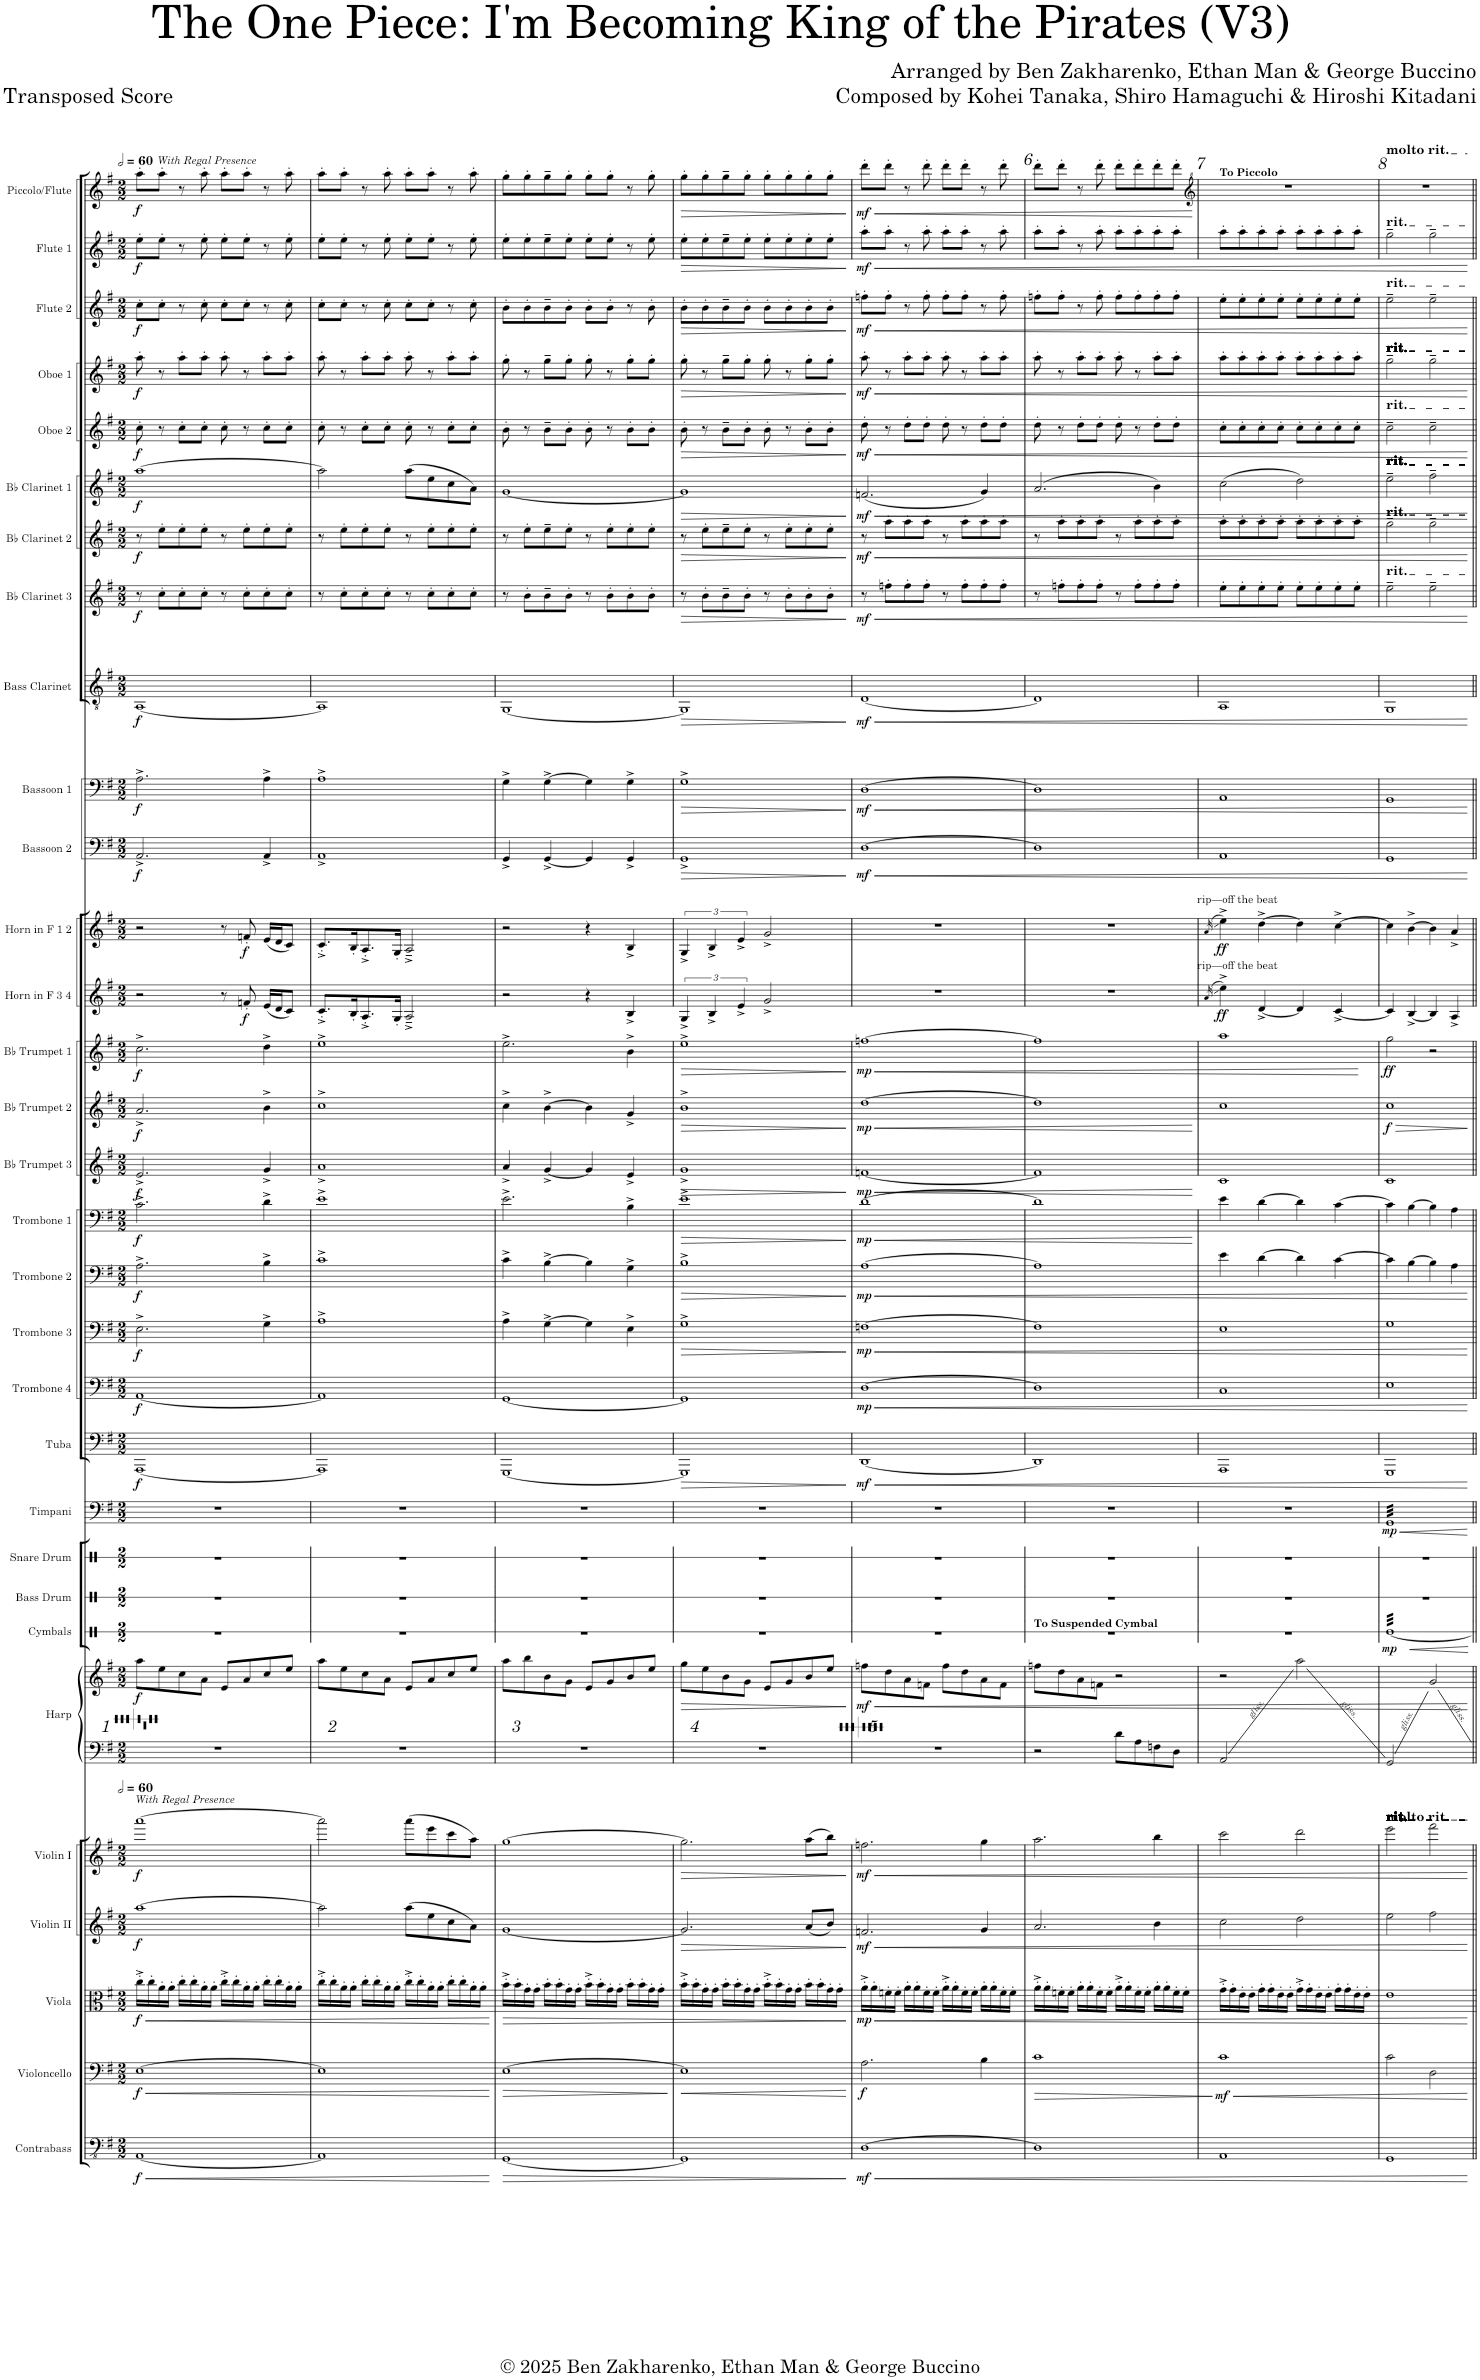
**kern	**dynam	**kern	**dynam	**kern	**dynam	**kern	**dynam	**kern	**dynam	**kern	**kern	**dynam	**kern	**dynam	**kern	**kern	**kern	**dynam	**kern	**dynam	**kern	**dynam	**kern	**dynam	**kern	**dynam	**kern	**dynam	**kern	**dynam	**kern	**dynam	**kern	**dynam	**kern	**dynam	**kern	**dynam	**kern	**dynam	**kern	**dynam	**kern	**dynam	**kern	**dynam	**kern	**dynam	**kern	**dynam	**kern	**dynam	**kern	**dynam	**kern	**dynam	**kern	**dynam	**kern	**dynam
*part31	*part31	*part30	*part30	*part29	*part29	*part28	*part28	*part27	*part27	*part26	*part26	*part26	*part25	*part25	*part24	*part23	*part22	*part22	*part21	*part21	*part20	*part20	*part19	*part19	*part18	*part18	*part17	*part17	*part16	*part16	*part15	*part15	*part14	*part14	*part13	*part13	*part12	*part12	*part11	*part11	*part10	*part10	*part9	*part9	*part8	*part8	*part7	*part7	*part6	*part6	*part5	*part5	*part4	*part4	*part3	*part3	*part2	*part2	*part1	*part1
*staff32	*staff32	*staff31	*staff31	*staff30	*staff30	*staff29	*staff29	*staff28	*staff28	*staff27	*staff26	*staff26/27	*staff25	*staff25	*staff24	*staff23	*staff22	*staff22	*staff21	*staff21	*staff20	*staff20	*staff19	*staff19	*staff18	*staff18	*staff17	*staff17	*staff16	*staff16	*staff15	*staff15	*staff14	*staff14	*staff13	*staff13	*staff12	*staff12	*staff11	*staff11	*staff10	*staff10	*staff9	*staff9	*staff8	*staff8	*staff7	*staff7	*staff6	*staff6	*staff5	*staff5	*staff4	*staff4	*staff3	*staff3	*staff2	*staff2	*staff1	*staff1
*I"Contrabass	*	*I"Violoncello	*	*I"Viola	*	*I"Violin II	*	*I"Violin I	*	*I"Harp	*	*	*I"Cymbals	*	*I"Bass Drum	*I"Snare Drum	*I"Timpani	*	*I"Tuba	*	*I"Trombone 4	*	*I"Trombone 3	*	*I"Trombone 2	*	*I"Trombone 1	*	*I"Bb Trumpet 3	*	*I"Bb Trumpet 2	*	*I"Bb Trumpet 1	*	*I"Horn in F 3 4	*	*I"Horn in F 1 2	*	*I"Bassoon 2	*	*I"Bassoon 1	*	*I"Bass Clarinet	*	*I"Bb Clarinet 3	*	*I"Bb Clarinet 2	*	*I"Bb Clarinet 1	*	*I"Oboe 2	*	*I"Oboe 1	*	*I"Flute 2	*	*I"Flute 1	*	*I"Piccolo/Flute	*
*I'Cb.	*	*I'Vc.	*	*I'Vla.	*	*I'Vln. II	*	*I'Vln. I	*	*I'Hrp.	*	*	*I'Cym.	*	*I'BD	*I'SD	*I'Timp.	*	*I'Tba.	*	*I'Tbn. 4	*	*I'Tbn. 3	*	*I'Tbn. 2	*	*I'Tbn. 1	*	*I'Bb Tpt. 3	*	*I'Bb Tpt. 2	*	*I'Bb Tpt. 1	*	*	*	*	*	*I'Bsn. 2	*	*I'Bsn. 1	*	*I'B. Cl.	*	*I'Bb Cl. 3	*	*I'Bb Cl. 2	*	*I'Bb Cl. 1	*	*I'Ob. 2	*	*I'Ob. 1	*	*I'Fl. 2	*	*I'Fl. 1	*	*I'Pc. Fl.	*
*	*	*	*	*	*	*	*	*	*	*	*	*	*stria1	*	*stria1	*stria1	*	*	*	*	*	*	*	*	*	*	*	*	*	*	*	*	*	*	*	*	*	*	*	*	*	*	*	*	*	*	*	*	*	*	*	*	*	*	*	*	*	*	*	*
*clefFv4	*	*clefF4	*	*clefC3	*	*clefG2	*	*clefG2	*	*clefF4	*clefG2	*	*clefX	*	*clefX	*clefX	*clefF4	*	*clefF4	*	*clefF4	*	*clefF4	*	*clefF4	*	*clefF4	*	*clefG2	*	*clefG2	*	*clefG2	*	*clefG2	*	*clefG2	*	*clefF4	*	*clefF4	*	*clefGv2	*	*clefG2	*	*clefG2	*	*clefG2	*	*clefG2	*	*clefG2	*	*clefG2	*	*clefG2	*	*clefG2	*
*	*	*	*	*	*	*	*	*	*	*	*	*	*	*	*	*	*	*	*	*	*	*	*	*	*	*	*	*	*Trd1c2	*	*Trd1c2	*	*Trd1c2	*	*Trd4c7	*	*Trd4c7	*	*	*	*	*	*Trd8c14	*	*Trd1c2	*	*Trd1c2	*	*Trd1c2	*	*	*	*	*	*	*	*	*	*	*
*k[f#]	*	*k[f#]	*	*k[f#]	*	*k[f#]	*	*k[f#]	*	*k[f#]	*k[f#]	*	*k[]	*	*k[]	*k[]	*k[f#]	*	*k[f#]	*	*k[f#]	*	*k[f#]	*	*k[f#]	*	*k[f#]	*	*k[f#]	*	*k[f#]	*	*k[f#]	*	*k[f#]	*	*k[f#]	*	*k[f#]	*	*k[f#]	*	*k[f#]	*	*k[f#]	*	*k[f#]	*	*k[f#]	*	*k[f#]	*	*k[f#]	*	*k[f#]	*	*k[f#]	*	*k[f#]	*
*M2/2	*	*M2/2	*	*M2/2	*	*M2/2	*	*M2/2	*	*M2/2	*M2/2	*	*M2/2	*	*M2/2	*M2/2	*M2/2	*	*M2/2	*	*M2/2	*	*M2/2	*	*M2/2	*	*M2/2	*	*M2/2	*	*M2/2	*	*M2/2	*	*M2/2	*	*M2/2	*	*M2/2	*	*M2/2	*	*M2/2	*	*M2/2	*	*M2/2	*	*M2/2	*	*M2/2	*	*M2/2	*	*M2/2	*	*M2/2	*	*M2/2	*
*MM120	*	*MM120	*	*MM120	*	*MM120	*	*MM120	*	*MM120	*MM120	*	*MM120	*	*MM120	*MM120	*MM120	*	*MM120	*	*MM120	*	*MM120	*	*MM120	*	*MM120	*	*MM120	*	*MM120	*	*MM120	*	*MM120	*	*MM120	*	*MM120	*	*MM120	*	*MM120	*	*MM120	*	*MM120	*	*MM120	*	*MM120	*	*MM120	*	*MM120	*	*MM120	*	*MM120	*
=1	=1	=1	=1	=1	=1	=1	=1	=1	=1	=1	=1	=1	=1	=1	=1	=1	=1	=1	=1	=1	=1	=1	=1	=1	=1	=1	=1	=1	=1	=1	=1	=1	=1	=1	=1	=1	=1	=1	=1	=1	=1	=1	=1	=1	=1	=1	=1	=1	=1	=1	=1	=1	=1	=1	=1	=1	=1	=1	=1	=1
!	!	!	!	!	!	!	!	!	!	!	!	!	!	!	!	!	!	!	!	!	!	!	!	!	!	!	!	!	!	!	!	!	!	!	!	!	!	!	!	!	!	!	!	!	!	!	!	!	!	!	!	!	!	!	!	!	!	!	!LO:TX:a:i:t=With Regal Presence	!
!	!	!	!	!	!	!	!	!LO:TX:a:i:t=With Regal Presence	!	!	!	!	!	!	!	!	!	!	!	!	!	!	!	!	!	!	!	!	!	!	!	!	!	!	!	!	!	!	!	!	!	!	!	!	!	!	!	!	!	!	!	!	!	!	!	!	!	!	!	!
!	!LO:HP:b	!	!LO:HP:b	!	!LO:HP:b	!	!	!	!	!	!	!	!	!	!	!	!	!	!	!	!	!	!	!	!	!	!	!	!	!	!	!	!	!	!	!	!	!	!	!	!	!	!	!	!	!	!	!	!	!	!	!	!	!	!	!	!	!	!	!
!	!LO:DY:n=1:b	!	!LO:DY:n=1:b	!	!LO:DY:n=1:b	!	!LO:DY:b	!	!LO:DY:b	!	!	!LO:DY:b	!	!	!	!	!	!	!	!LO:DY:b	!	!LO:DY:b	!	!LO:DY:b	!	!LO:DY:b	!	!LO:DY:b	!	!LO:DY:b	!	!LO:DY:b	!	!LO:DY:b	!	!	!	!	!	!LO:DY:b	!	!LO:DY:b	!	!LO:DY:b	!	!LO:DY:b	!	!LO:DY:b	!	!LO:DY:b	!	!LO:DY:b	!	!LO:DY:b	!	!LO:DY:b	!	!LO:DY:b	!	!LO:DY:b
[1AAA	< f	[1E	< f	16cc'^\LL	< f	[1aa	f	[1aaa	f	1r	8aa\L	f	1r	.	1r	1r	1r	.	[1AAA	f	[1AA	f	2.E^\	f	2.A^\	f	2.c^\	f	2.e^/	f	2.a^/	f	2.cc^\	f	2r	.	2r	.	2.AA^/	f	2.A^\	f	[1AA	f	8r	f	8r	f	[1aa	f	8cc'\	f	8aa'\	f	8cc'\L	f	8ee'\L	f	8aa'\L	f
.	.	.	.	16cc'\	.	.	.	.	.	.	.	.	.	.	.	.	.	.	.	.	.	.	.	.	.	.	.	.	.	.	.	.	.	.	.	.	.	.	.	.	.	.	.	.	.	.	.	.	.	.	.	.	.	.	.	.	.	.	.	.
.	.	.	.	16a'\	.	.	.	.	.	.	8ee\	.	.	.	.	.	.	.	.	.	.	.	.	.	.	.	.	.	.	.	.	.	.	.	.	.	.	.	.	.	.	.	.	.	8cc'\L	.	8ee'\L	.	.	.	8r	.	8r	.	8cc'\J	.	8ee'\J	.	8aa'\J	.
.	.	.	.	16a'\JJ	.	.	.	.	.	.	.	.	.	.	.	.	.	.	.	.	.	.	.	.	.	.	.	.	.	.	.	.	.	.	.	.	.	.	.	.	.	.	.	.	.	.	.	.	.	.	.	.	.	.	.	.	.	.	.	.
.	.	.	.	16cc'\LL	.	.	.	.	.	.	8cc\	.	.	.	.	.	.	.	.	.	.	.	.	.	.	.	.	.	.	.	.	.	.	.	.	.	.	.	.	.	.	.	.	.	8cc'\	.	8ee'\	.	.	.	8cc'\L	.	8aa'\L	.	8r	.	8r	.	8r	.
.	.	.	.	16cc'\	.	.	.	.	.	.	.	.	.	.	.	.	.	.	.	.	.	.	.	.	.	.	.	.	.	.	.	.	.	.	.	.	.	.	.	.	.	.	.	.	.	.	.	.	.	.	.	.	.	.	.	.	.	.	.	.
.	.	.	.	16a'\	.	.	.	.	.	.	8a\J	.	.	.	.	.	.	.	.	.	.	.	.	.	.	.	.	.	.	.	.	.	.	.	.	.	.	.	.	.	.	.	.	.	8cc'\J	.	8ee'\J	.	.	.	8cc'\J	.	8aa'\J	.	8cc'\	.	8ee'\	.	8aa'\	.
.	.	.	.	16a'\JJ	.	.	.	.	.	.	.	.	.	.	.	.	.	.	.	.	.	.	.	.	.	.	.	.	.	.	.	.	.	.	.	.	.	.	.	.	.	.	.	.	.	.	.	.	.	.	.	.	.	.	.	.	.	.	.	.
.	.	.	.	16cc'^\LL	.	.	.	.	.	.	8e/L	.	.	.	.	.	.	.	.	.	.	.	.	.	.	.	.	.	.	.	.	.	.	.	8r	.	8r	.	.	.	.	.	.	.	8r	.	8r	.	.	.	8cc'\	.	8aa'\	.	8cc'\L	.	8ee'\L	.	8aa'\L	.
.	.	.	.	16cc'\	.	.	.	.	.	.	.	.	.	.	.	.	.	.	.	.	.	.	.	.	.	.	.	.	.	.	.	.	.	.	.	.	.	.	.	.	.	.	.	.	.	.	.	.	.	.	.	.	.	.	.	.	.	.	.	.
!	!	!	!	!	!	!	!	!	!	!	!	!	!	!	!	!	!	!	!	!	!	!	!	!	!	!	!	!	!	!	!	!	!	!	!	!LO:DY:b	!	!LO:DY:b	!	!	!	!	!	!	!	!	!	!	!	!	!	!	!	!	!	!	!	!	!	!
.	.	.	.	16a'\	.	.	.	.	.	.	8a/	.	.	.	.	.	.	.	.	.	.	.	.	.	.	.	.	.	.	.	.	.	.	.	8fn'/	f	8fn'/	f	.	.	.	.	.	.	8cc'\L	.	8ee'\L	.	.	.	8r	.	8r	.	8cc'\J	.	8ee'\J	.	8aa'\J	.
.	.	.	.	16a'\JJ	.	.	.	.	.	.	.	.	.	.	.	.	.	.	.	.	.	.	.	.	.	.	.	.	.	.	.	.	.	.	.	.	.	.	.	.	.	.	.	.	.	.	.	.	.	.	.	.	.	.	.	.	.	.	.	.
.	.	.	.	16cc'\LL	.	.	.	.	.	.	8cc/	.	.	.	.	.	.	.	.	.	.	.	4G^\	.	4B^\	.	4d^\	.	4g^/	.	4b^\	.	4dd^\	.	(16e/LL	.	(16e/LL	.	4AA^/	.	4A^\	.	.	.	8cc'\	.	8ee'\	.	.	.	8cc'\L	.	8aa'\L	.	8r	.	8r	.	8r	.
.	.	.	.	16cc'\	.	.	.	.	.	.	.	.	.	.	.	.	.	.	.	.	.	.	.	.	.	.	.	.	.	.	.	.	.	.	16d/J	.	16d/J	.	.	.	.	.	.	.	.	.	.	.	.	.	.	.	.	.	.	.	.	.	.	.
.	.	.	.	16a'\	.	.	.	.	.	.	8ee/J	.	.	.	.	.	.	.	.	.	.	.	.	.	.	.	.	.	.	.	.	.	.	.	8c/J)	.	8c/J)	.	.	.	.	.	.	.	8cc'\J	.	8ee'\J	.	.	.	8cc'\J	.	8aa'\J	.	8cc'\	.	8ee'\	.	8aa'\	.
.	.	.	.	16a'\JJ	.	.	.	.	.	.	.	.	.	.	.	.	.	.	.	.	.	.	.	.	.	.	.	.	.	.	.	.	.	.	.	.	.	.	.	.	.	.	.	.	.	.	.	.	.	.	.	.	.	.	.	.	.	.	.	.
=2	=2	=2	=2	=2	=2	=2	=2	=2	=2	=2	=2	=2	=2	=2	=2	=2	=2	=2	=2	=2	=2	=2	=2	=2	=2	=2	=2	=2	=2	=2	=2	=2	=2	=2	=2	=2	=2	=2	=2	=2	=2	=2	=2	=2	=2	=2	=2	=2	=2	=2	=2	=2	=2	=2	=2	=2	=2	=2	=2	=2
1AAA]	.	1E]	.	16cc'^\LL	.	2aa\]	.	2aaa\]	.	1r	8aa\L	.	1r	.	1r	1r	1r	.	1AAA]	.	1AA]	.	1A^	.	1c^	.	1e^	.	1a^	.	1cc^	.	1ee^	.	8.c'^/L	.	8.c'^/L	.	1AA^	.	1A^	.	1AA]	.	8r	.	8r	.	2aa\]	.	8cc'\	.	8aa'\	.	8cc'\L	.	8ee'\L	.	8aa'\L	.
.	.	.	.	16cc'\	.	.	.	.	.	.	.	.	.	.	.	.	.	.	.	.	.	.	.	.	.	.	.	.	.	.	.	.	.	.	.	.	.	.	.	.	.	.	.	.	.	.	.	.	.	.	.	.	.	.	.	.	.	.	.	.
.	.	.	.	16a'\	.	.	.	.	.	.	8ee\	.	.	.	.	.	.	.	.	.	.	.	.	.	.	.	.	.	.	.	.	.	.	.	.	.	.	.	.	.	.	.	.	.	8cc'\L	.	8ee'\L	.	.	.	8r	.	8r	.	8cc'\J	.	8ee'\J	.	8aa'\J	.
.	.	.	.	16a'\JJ	.	.	.	.	.	.	.	.	.	.	.	.	.	.	.	.	.	.	.	.	.	.	.	.	.	.	.	.	.	.	16B'/K	.	16B'/K	.	.	.	.	.	.	.	.	.	.	.	.	.	.	.	.	.	.	.	.	.	.	.
.	.	.	.	16cc'\LL	.	.	.	.	.	.	8cc\	.	.	.	.	.	.	.	.	.	.	.	.	.	.	.	.	.	.	.	.	.	.	.	8.A'^/	.	8.A'^/	.	.	.	.	.	.	.	8cc'\	.	8ee'\	.	.	.	8cc'\L	.	8aa'\L	.	8r	.	8r	.	8r	.
.	.	.	.	16cc'\	.	.	.	.	.	.	.	.	.	.	.	.	.	.	.	.	.	.	.	.	.	.	.	.	.	.	.	.	.	.	.	.	.	.	.	.	.	.	.	.	.	.	.	.	.	.	.	.	.	.	.	.	.	.	.	.
.	.	.	.	16a'\	.	.	.	.	.	.	8a\J	.	.	.	.	.	.	.	.	.	.	.	.	.	.	.	.	.	.	.	.	.	.	.	.	.	.	.	.	.	.	.	.	.	8cc'\J	.	8ee'\J	.	.	.	8cc'\J	.	8aa'\J	.	8cc'\	.	8ee'\	.	8aa'\	.
.	.	.	.	16a'\JJ	.	.	.	.	.	.	.	.	.	.	.	.	.	.	.	.	.	.	.	.	.	.	.	.	.	.	.	.	.	.	16G'/Jk	.	16G'/Jk	.	.	.	.	.	.	.	.	.	.	.	.	.	.	.	.	.	.	.	.	.	.	.
.	.	.	.	16cc'^\LL	.	(8aa\L	.	(8aaa\L	.	.	8e/L	.	.	.	.	.	.	.	.	.	.	.	.	.	.	.	.	.	.	.	.	.	.	.	2A~^/	.	2A~^/	.	.	.	.	.	.	.	8r	.	8r	.	(8aa\L	.	8cc'\	.	8aa'\	.	8cc'\L	.	8ee'\L	.	8aa'\L	.
.	.	.	.	16cc'\	.	.	.	.	.	.	.	.	.	.	.	.	.	.	.	.	.	.	.	.	.	.	.	.	.	.	.	.	.	.	.	.	.	.	.	.	.	.	.	.	.	.	.	.	.	.	.	.	.	.	.	.	.	.	.	.
.	.	.	.	16a'\	.	8ee\	.	8eee\	.	.	8a/	.	.	.	.	.	.	.	.	.	.	.	.	.	.	.	.	.	.	.	.	.	.	.	.	.	.	.	.	.	.	.	.	.	8cc'\L	.	8ee'\L	.	8ee\	.	8r	.	8r	.	8cc'\J	.	8ee'\J	.	8aa'\J	.
.	.	.	.	16a'\JJ	.	.	.	.	.	.	.	.	.	.	.	.	.	.	.	.	.	.	.	.	.	.	.	.	.	.	.	.	.	.	.	.	.	.	.	.	.	.	.	.	.	.	.	.	.	.	.	.	.	.	.	.	.	.	.	.
.	.	.	.	16cc'\LL	.	8cc\	.	8ccc\	.	.	8cc/	.	.	.	.	.	.	.	.	.	.	.	.	.	.	.	.	.	.	.	.	.	.	.	.	.	.	.	.	.	.	.	.	.	8cc'\	.	8ee'\	.	8cc\	.	8cc'\L	.	8aa'\L	.	8r	.	8r	.	8r	.
.	.	.	.	16cc'\	.	.	.	.	.	.	.	.	.	.	.	.	.	.	.	.	.	.	.	.	.	.	.	.	.	.	.	.	.	.	.	.	.	.	.	.	.	.	.	.	.	.	.	.	.	.	.	.	.	.	.	.	.	.	.	.
.	.	.	.	16a'\	.	8a\J)	.	8aa\J)	.	.	8ee/J	.	.	.	.	.	.	.	.	.	.	.	.	.	.	.	.	.	.	.	.	.	.	.	.	.	.	.	.	.	.	.	.	.	8cc'\J	.	8ee'\J	.	8a\J)	.	8cc'\J	.	8aa'\J	.	8cc'\	.	8ee'\	.	8aa'\	.
.	.	.	.	16a'\JJ	.	.	.	.	.	.	.	.	.	.	.	.	.	.	.	.	.	.	.	.	.	.	.	.	.	.	.	.	.	.	.	.	.	.	.	.	.	.	.	.	.	.	.	.	.	.	.	.	.	.	.	.	.	.	.	.
=3	=3	=3	=3	=3	=3	=3	=3	=3	=3	=3	=3	=3	=3	=3	=3	=3	=3	=3	=3	=3	=3	=3	=3	=3	=3	=3	=3	=3	=3	=3	=3	=3	=3	=3	=3	=3	=3	=3	=3	=3	=3	=3	=3	=3	=3	=3	=3	=3	=3	=3	=3	=3	=3	=3	=3	=3	=3	=3	=3	=3
!	!LO:HP:b	!	!LO:HP:b	!	!LO:HP:b	!	!	!	!	!	!	!	!	!	!	!	!	!	!	!	!	!	!	!	!	!	!	!	!	!	!	!	!	!	!	!	!	!	!	!	!	!	!	!	!	!	!	!	!	!	!	!	!	!	!	!	!	!	!	!
[1GGG	>	[1E	>	16b'^\LL	>	[1g	.	[1gg	.	1r	8aa\L	.	1r	.	1r	1r	1r	.	[1GGG	.	[1GG	.	4A^\	.	4c^\	.	2.e^\	.	4a^/	.	4cc^\	.	2.ee^\	.	2r	.	2r	.	4GG^/	.	4G^\	.	[1GG	.	8r	.	8r	.	[1g	.	8b'\	.	8gg'\	.	8b'\L	.	8ee'\L	.	8gg'\L	.
.	.	.	.	16b'\	.	.	.	.	.	.	.	.	.	.	.	.	.	.	.	.	.	.	.	.	.	.	.	.	.	.	.	.	.	.	.	.	.	.	.	.	.	.	.	.	.	.	.	.	.	.	.	.	.	.	.	.	.	.	.	.
.	.	.	.	16g'\	.	.	.	.	.	.	8bb\	.	.	.	.	.	.	.	.	.	.	.	.	.	.	.	.	.	.	.	.	.	.	.	.	.	.	.	.	.	.	.	.	.	8b'\L	.	8ee'\L	.	.	.	8r	.	8r	.	8b'\	.	8ee'\	.	8gg'\	.
.	.	.	.	16g'\JJ	.	.	.	.	.	.	.	.	.	.	.	.	.	.	.	.	.	.	.	.	.	.	.	.	.	.	.	.	.	.	.	.	.	.	.	.	.	.	.	.	.	.	.	.	.	.	.	.	.	.	.	.	.	.	.	.
.	.	.	.	16b'\LL	.	.	.	.	.	.	8b\	.	.	.	.	.	.	.	.	.	.	.	[4G^\	.	[4B^\	.	.	.	[4g^/	.	[4b^\	.	.	.	.	.	.	.	[4GG^/	.	[4G^\	.	.	.	8b~\	.	8ee~\	.	.	.	8b~\L	.	8gg~\L	.	8b~\	.	8ee~\	.	8gg~\	.
.	.	.	.	16b'\	.	.	.	.	.	.	.	.	.	.	.	.	.	.	.	.	.	.	.	.	.	.	.	.	.	.	.	.	.	.	.	.	.	.	.	.	.	.	.	.	.	.	.	.	.	.	.	.	.	.	.	.	.	.	.	.
.	.	.	.	16g'\	.	.	.	.	.	.	8g\J	.	.	.	.	.	.	.	.	.	.	.	.	.	.	.	.	.	.	.	.	.	.	.	.	.	.	.	.	.	.	.	.	.	8b'\J	.	8ee'\J	.	.	.	8b'\J	.	8gg'\J	.	8b'\J	.	8ee'\J	.	8gg'\J	.
.	.	.	.	16g'\JJ	.	.	.	.	.	.	.	.	.	.	.	.	.	.	.	.	.	.	.	.	.	.	.	.	.	.	.	.	.	.	.	.	.	.	.	.	.	.	.	.	.	.	.	.	.	.	.	.	.	.	.	.	.	.	.	.
.	.	.	.	16b'^\LL	.	.	.	.	.	.	8e/L	.	.	.	.	.	.	.	.	.	.	.	4G\]	.	4B\]	.	.	.	4g/]	.	4b\]	.	.	.	4r	.	4r	.	4GG/]	.	4G\]	.	.	.	8r	.	8r	.	.	.	8b'\	.	8gg'\	.	8b'\L	.	8ee'\L	.	8gg'\L	.
.	.	.	.	16b'\	.	.	.	.	.	.	.	.	.	.	.	.	.	.	.	.	.	.	.	.	.	.	.	.	.	.	.	.	.	.	.	.	.	.	.	.	.	.	.	.	.	.	.	.	.	.	.	.	.	.	.	.	.	.	.	.
.	.	.	.	16g'\	.	.	.	.	.	.	8g/	.	.	.	.	.	.	.	.	.	.	.	.	.	.	.	.	.	.	.	.	.	.	.	.	.	.	.	.	.	.	.	.	.	8b'\L	.	8ee'\L	.	.	.	8r	.	8r	.	8b'\J	.	8ee'\J	.	8gg'\J	.
.	.	.	.	16g'\JJ	.	.	.	.	.	.	.	.	.	.	.	.	.	.	.	.	.	.	.	.	.	.	.	.	.	.	.	.	.	.	.	.	.	.	.	.	.	.	.	.	.	.	.	.	.	.	.	.	.	.	.	.	.	.	.	.
.	.	.	.	16b'\LL	.	.	.	.	.	.	8b/	.	.	.	.	.	.	.	.	.	.	.	4E^\	.	4G^\	.	4B^\	.	4e^/	.	4g^/	.	4b^\	.	4B^/	.	4B^/	.	4GG^/	.	4G^\	.	.	.	8b'\	.	8ee'\	.	.	.	8b'\L	.	8gg'\L	.	8r	.	8r	.	8r	.
.	.	.	.	16b'\	.	.	.	.	.	.	.	.	.	.	.	.	.	.	.	.	.	.	.	.	.	.	.	.	.	.	.	.	.	.	.	.	.	.	.	.	.	.	.	.	.	.	.	.	.	.	.	.	.	.	.	.	.	.	.	.
.	.	.	.	16g'\	.	.	.	.	.	.	8ee/J	.	.	.	.	.	.	.	.	.	.	.	.	.	.	.	.	.	.	.	.	.	.	.	.	.	.	.	.	.	.	.	.	.	8b'\J	.	8ee'\J	.	.	.	8b'\J	.	8gg'\J	.	8b'\	.	8ee'\	.	8gg'\	.
.	.	.	.	16g'\JJ	.	.	.	.	.	.	.	.	.	.	.	.	.	.	.	.	.	.	.	.	.	.	.	.	.	.	.	.	.	.	.	.	.	.	.	.	.	.	.	.	.	.	.	.	.	.	.	.	.	.	.	.	.	.	.	.
.	.	.	[	.	.	.	.	.	.	.	.	.	.	.	.	.	.	.	.	.	.	.	.	.	.	.	.	.	.	.	.	.	.	.	.	.	.	.	.	.	.	.	.	.	.	.	.	.	.	.	.	.	.	.	.	.	.	.	.	.
=4	=4	=4	=4	=4	=4	=4	=4	=4	=4	=4	=4	=4	=4	=4	=4	=4	=4	=4	=4	=4	=4	=4	=4	=4	=4	=4	=4	=4	=4	=4	=4	=4	=4	=4	=4	=4	=4	=4	=4	=4	=4	=4	=4	=4	=4	=4	=4	=4	=4	=4	=4	=4	=4	=4	=4	=4	=4	=4	=4	=4
!	!	!	!LO:HP:b	!	!	!	!LO:HP:b	!	!LO:HP:b	!	!	!LO:HP:b	!	!	!	!	!	!	!	!LO:HP:b	!	!	!	!LO:HP:b	!	!LO:HP:b	!	!LO:HP:b	!	!LO:HP:b	!	!LO:HP:b	!	!LO:HP:b	!	!	!	!	!	!LO:HP:b	!	!LO:HP:b	!	!LO:HP:b	!	!LO:HP:b	!	!LO:HP:b	!	!LO:HP:b	!	!LO:HP:b	!	!LO:HP:b	!	!LO:HP:b	!	!LO:HP:b	!	!LO:HP:b
1GGG]	.	1E]	<	16b'^\LL	.	2.g/]	>	2.gg\]	>	1r	8gg\L	>	1r	.	1r	1r	1r	.	1GGG]	>	1GG]	.	1G^	>	1B^	>	1e^	>	1g^	>	1b^	>	1ee^	>	6G^/	.	6G^/	.	1GG^	>	1G^	>	1GG]	>	8r	>	8r	>	1g]	>	8b'\	>	8gg'\	>	8b'\L	>	8ee'\L	>	8gg'\L	>
.	.	.	.	16b'\	.	.	.	.	.	.	.	.	.	.	.	.	.	.	.	.	.	.	.	.	.	.	.	.	.	.	.	.	.	.	.	.	.	.	.	.	.	.	.	.	.	.	.	.	.	.	.	.	.	.	.	.	.	.	.	.
.	.	.	.	16g'\	.	.	.	.	.	.	8ee\	.	.	.	.	.	.	.	.	.	.	.	.	.	.	.	.	.	.	.	.	.	.	.	.	.	.	.	.	.	.	.	.	.	8b'\L	.	8ee'\L	.	.	.	8r	.	8r	.	8b'\	.	8ee'\	.	8gg'\	.
.	.	.	.	.	.	.	.	.	.	.	.	.	.	.	.	.	.	.	.	.	.	.	.	.	.	.	.	.	.	.	.	.	.	.	6B^/	.	6B^/	.	.	.	.	.	.	.	.	.	.	.	.	.	.	.	.	.	.	.	.	.	.	.
.	.	.	.	16g'\JJ	.	.	.	.	.	.	.	.	.	.	.	.	.	.	.	.	.	.	.	.	.	.	.	.	.	.	.	.	.	.	.	.	.	.	.	.	.	.	.	.	.	.	.	.	.	.	.	.	.	.	.	.	.	.	.	.
.	.	.	.	16b'\LL	.	.	.	.	.	.	8b\	.	.	.	.	.	.	.	.	.	.	.	.	.	.	.	.	.	.	.	.	.	.	.	.	.	.	.	.	.	.	.	.	.	8b~\	.	8ee~\	.	.	.	8b~\L	.	8gg~\L	.	8b~\	.	8ee~\	.	8gg~\	.
.	.	.	.	16b'\	.	.	.	.	.	.	.	.	.	.	.	.	.	.	.	.	.	.	.	.	.	.	.	.	.	.	.	.	.	.	.	.	.	.	.	.	.	.	.	.	.	.	.	.	.	.	.	.	.	.	.	.	.	.	.	.
.	.	.	.	.	.	.	.	.	.	.	.	.	.	.	.	.	.	.	.	.	.	.	.	.	.	.	.	.	.	.	.	.	.	.	6e^/	.	6e^/	.	.	.	.	.	.	.	.	.	.	.	.	.	.	.	.	.	.	.	.	.	.	.
.	.	.	.	16g'\	.	.	.	.	.	.	8g\J	.	.	.	.	.	.	.	.	.	.	.	.	.	.	.	.	.	.	.	.	.	.	.	.	.	.	.	.	.	.	.	.	.	8b'\J	.	8ee'\J	.	.	.	8b'\J	.	8gg'\J	.	8b'\J	.	8ee'\J	.	8gg'\J	.
.	.	.	.	16g'\JJ	.	.	.	.	.	.	.	.	.	.	.	.	.	.	.	.	.	.	.	.	.	.	.	.	.	.	.	.	.	.	.	.	.	.	.	.	.	.	.	.	.	.	.	.	.	.	.	.	.	.	.	.	.	.	.	.
.	.	.	.	16b'^\LL	.	.	.	.	.	.	8e/L	.	.	.	.	.	.	.	.	.	.	.	.	.	.	.	.	.	.	.	.	.	.	.	2g^/	.	2g^/	.	.	.	.	.	.	.	8r	.	8r	.	.	.	8b'\	.	8gg'\	.	8b'\L	.	8ee'\L	.	8gg'\L	.
.	.	.	.	16b'\	.	.	.	.	.	.	.	.	.	.	.	.	.	.	.	.	.	.	.	.	.	.	.	.	.	.	.	.	.	.	.	.	.	.	.	.	.	.	.	.	.	.	.	.	.	.	.	.	.	.	.	.	.	.	.	.
.	.	.	.	16g'\	.	.	.	.	.	.	8g/	.	.	.	.	.	.	.	.	.	.	.	.	.	.	.	.	.	.	.	.	.	.	.	.	.	.	.	.	.	.	.	.	.	8b'\L	.	8ee'\L	.	.	.	8r	.	8r	.	8b'\	.	8ee'\	.	8gg'\	.
.	.	.	.	16g'\JJ	.	.	.	.	.	.	.	.	.	.	.	.	.	.	.	.	.	.	.	.	.	.	.	.	.	.	.	.	.	.	.	.	.	.	.	.	.	.	.	.	.	.	.	.	.	.	.	.	.	.	.	.	.	.	.	.
.	.	.	.	16b'\LL	.	(8a/L	.	(8aa\L	.	.	8b/	.	.	.	.	.	.	.	.	.	.	.	.	.	.	.	.	.	.	.	.	.	.	.	.	.	.	.	.	.	.	.	.	.	8b'\	.	8ee'\	.	.	.	8b'\L	.	8gg'\L	.	8b'\	.	8ee'\	.	8gg'\	.
.	.	.	.	16b'\	.	.	.	.	.	.	.	.	.	.	.	.	.	.	.	.	.	.	.	.	.	.	.	.	.	.	.	.	.	.	.	.	.	.	.	.	.	.	.	.	.	.	.	.	.	.	.	.	.	.	.	.	.	.	.	.
.	.	.	.	16g'\	.	8b/J)	.	8bb\J)	.	.	8ee/J	.	.	.	.	.	.	.	.	.	.	.	.	.	.	.	.	.	.	.	.	.	.	.	.	.	.	.	.	.	.	.	.	.	8b'\J	.	8ee'\J	.	.	.	8b'\J	.	8gg'\J	.	8b'\J	.	8ee'\J	.	8gg'\J	.
.	.	.	.	16g'\JJ	.	.	.	.	.	.	.	.	.	.	.	.	.	.	.	.	.	.	.	.	.	.	.	.	.	.	.	.	.	.	.	.	.	.	.	.	.	.	.	.	.	.	.	.	.	.	.	.	.	.	.	.	.	.	.	.
.	[	.	]	.	[	.	.	.	.	.	.	.	.	.	.	.	.	.	.	]	.	.	.	]	.	]	.	]	.	]	.	]	.	]	.	.	.	.	.	]	.	]	.	]	.	]	.	]	.	]	.	]	.	]	.	]	.	]	.	]
=5	=5	=5	=5	=5	=5	=5	=5	=5	=5	=5	=5	=5	=5	=5	=5	=5	=5	=5	=5	=5	=5	=5	=5	=5	=5	=5	=5	=5	=5	=5	=5	=5	=5	=5	=5	=5	=5	=5	=5	=5	=5	=5	=5	=5	=5	=5	=5	=5	=5	=5	=5	=5	=5	=5	=5	=5	=5	=5	=5	=5
!	!LO:DY:b	!	!LO:DY:b	!	!LO:DY:b	!	!LO:DY:b	!	!LO:DY:b	!	!	!LO:DY:b	!	!	!	!	!	!	!	!LO:HP:b	!	!LO:HP:b	!	!LO:HP:b	!	!LO:HP:b	!	!LO:HP:b	!	!LO:HP:b	!	!LO:HP:b	!	!LO:HP:b	!	!	!	!	!	!LO:HP:b	!	!LO:HP:b	!	!LO:HP:b	!	!LO:HP:b	!	!LO:HP:b	!	!LO:HP:b	!	!LO:HP:b	!	!LO:HP:b	!	!LO:HP:b	!	!LO:HP:b	!	!LO:HP:b
!	!	!	!	!	!	!	!	!	!	!	!	!	!	!	!	!	!	!	!	!LO:DY:n=1:b	!	!LO:DY:n=1:b	!	!LO:DY:n=1:b	!	!LO:DY:n=1:b	!	!LO:DY:n=1:b	!	!LO:DY:n=1:b	!	!LO:DY:n=1:b	!	!LO:DY:n=1:b	!	!	!	!	!	!LO:DY:n=1:b	!	!LO:DY:n=1:b	!	!LO:DY:n=1:b	!	!LO:DY:n=1:b	!	!LO:DY:n=1:b	!	!LO:DY:n=1:b	!	!LO:DY:n=1:b	!	!LO:DY:n=1:b	!	!LO:DY:n=1:b	!	!LO:DY:n=1:b	!	!LO:DY:n=1:b
[1DD	mf	2.A\	f	16a'^\LL	mp	2.fn/	mf	2.ffn\	mf	1r	8ffn\L	mf	1r	.	1r	1r	1r	.	[1DD	< mf	[1D	< mp	[1Fn	< mp	[1A	< mp	[1d	< mp	[1fn	< mp	[1dd	< mp	[1ffn	< mp	1r	.	1r	.	[1D	< mf	[1D	< mf	[1D	< mf	8r	< mf	8r	< mf	(2.fn/	< mf	8dd'\	< mf	8aa'\	< mf	8ffn'\L	< mf	8aa'\L	< mf	8ddd'\L	< mf
.	.	.	.	16a'\	.	.	.	.	.	.	.	.	.	.	.	.	.	.	.	.	.	.	.	.	.	.	.	.	.	.	.	.	.	.	.	.	.	.	.	.	.	.	.	.	.	.	.	.	.	.	.	.	.	.	.	.	.	.	.	.
.	.	.	.	16fn'\	.	.	.	.	.	.	8dd\	.	.	.	.	.	.	.	.	.	.	.	.	.	.	.	.	.	.	.	.	.	.	.	.	.	.	.	.	.	.	.	.	.	8ffn'\L	.	8aa'\L	.	.	.	8r	.	8r	.	8ff'\J	.	8aa'\J	.	8ddd'\J	.
.	.	.	.	16f'\JJ	.	.	.	.	.	.	.	.	.	.	.	.	.	.	.	.	.	.	.	.	.	.	.	.	.	.	.	.	.	.	.	.	.	.	.	.	.	.	.	.	.	.	.	.	.	.	.	.	.	.	.	.	.	.	.	.
.	.	.	.	16a'\LL	.	.	.	.	.	.	8a\	.	.	.	.	.	.	.	.	.	.	.	.	.	.	.	.	.	.	.	.	.	.	.	.	.	.	.	.	.	.	.	.	.	8ff'\	.	8aa'\	.	.	.	8dd'\L	.	8aa'\L	.	8r	.	8r	.	8r	.
.	.	.	.	16a'\	.	.	.	.	.	.	.	.	.	.	.	.	.	.	.	.	.	.	.	.	.	.	.	.	.	.	.	.	.	.	.	.	.	.	.	.	.	.	.	.	.	.	.	.	.	.	.	.	.	.	.	.	.	.	.	.
.	.	.	.	16f'\	.	.	.	.	.	.	8fn\J	.	.	.	.	.	.	.	.	.	.	.	.	.	.	.	.	.	.	.	.	.	.	.	.	.	.	.	.	.	.	.	.	.	8ff'\J	.	8aa'\J	.	.	.	8dd'\J	.	8aa'\J	.	8ff'\	.	8aa'\	.	8ddd'\	.
.	.	.	.	16f'\JJ	.	.	.	.	.	.	.	.	.	.	.	.	.	.	.	.	.	.	.	.	.	.	.	.	.	.	.	.	.	.	.	.	.	.	.	.	.	.	.	.	.	.	.	.	.	.	.	.	.	.	.	.	.	.	.	.
.	.	.	.	16a'^\LL	.	.	.	.	.	.	8ff\L	.	.	.	.	.	.	.	.	.	.	.	.	.	.	.	.	.	.	.	.	.	.	.	.	.	.	.	.	.	.	.	.	.	8r	.	8r	.	.	.	8dd'\	.	8aa'\	.	8ff'\L	.	8aa'\L	.	8ddd'\L	.
.	.	.	.	16a'\	.	.	.	.	.	.	.	.	.	.	.	.	.	.	.	.	.	.	.	.	.	.	.	.	.	.	.	.	.	.	.	.	.	.	.	.	.	.	.	.	.	.	.	.	.	.	.	.	.	.	.	.	.	.	.	.
.	.	.	.	16f'\	.	.	.	.	.	.	8dd\	.	.	.	.	.	.	.	.	.	.	.	.	.	.	.	.	.	.	.	.	.	.	.	.	.	.	.	.	.	.	.	.	.	8ff'\L	.	8aa'\L	.	.	.	8r	.	8r	.	8ff'\J	.	8aa'\J	.	8ddd'\J	.
.	.	.	.	16f'\JJ	.	.	.	.	.	.	.	.	.	.	.	.	.	.	.	.	.	.	.	.	.	.	.	.	.	.	.	.	.	.	.	.	.	.	.	.	.	.	.	.	.	.	.	.	.	.	.	.	.	.	.	.	.	.	.	.
.	.	4B\	.	16a'\LL	.	4g/	.	4gg\	.	.	8a\	.	.	.	.	.	.	.	.	.	.	.	.	.	.	.	.	.	.	.	.	.	.	.	.	.	.	.	.	.	.	.	.	.	8ff'\	.	8aa'\	.	4g/)	.	8dd'\L	.	8aa'\L	.	8r	.	8r	.	8r	.
.	.	.	.	16a'\	.	.	.	.	.	.	.	.	.	.	.	.	.	.	.	.	.	.	.	.	.	.	.	.	.	.	.	.	.	.	.	.	.	.	.	.	.	.	.	.	.	.	.	.	.	.	.	.	.	.	.	.	.	.	.	.
.	.	.	.	16f'\	.	.	.	.	.	.	8f\J	.	.	.	.	.	.	.	.	.	.	.	.	.	.	.	.	.	.	.	.	.	.	.	.	.	.	.	.	.	.	.	.	.	8ff'\J	.	8aa'\J	.	.	.	8dd'\J	.	8aa'\J	.	8ff'\	.	8aa'\	.	8ddd'\	.
.	.	.	.	16f'\JJ	.	.	.	.	.	.	.	.	.	.	.	.	.	.	.	.	.	.	.	.	.	.	.	.	.	.	.	.	.	.	.	.	.	.	.	.	.	.	.	.	.	.	.	.	.	.	.	.	.	.	.	.	.	.	.	.
=6	=6	=6	=6	=6	=6	=6	=6	=6	=6	=6	=6	=6	=6	=6	=6	=6	=6	=6	=6	=6	=6	=6	=6	=6	=6	=6	=6	=6	=6	=6	=6	=6	=6	=6	=6	=6	=6	=6	=6	=6	=6	=6	=6	=6	=6	=6	=6	=6	=6	=6	=6	=6	=6	=6	=6	=6	=6	=6	=6	=6
!	!	!	!	!	!	!	!	!	!	!	!	!	!LO:TX:a:B:t=To Suspended Cymbal	!	!	!	!	!	!	!	!	!	!	!	!	!	!	!	!	!	!	!	!	!	!	!	!	!	!	!	!	!	!	!	!	!	!	!	!	!	!	!	!	!	!	!	!	!	!	!
!	!	!	!LO:HP:b	!	!	!	!	!	!	!	!	!	!	!	!	!	!	!	!	!	!	!	!	!	!	!	!	!	!	!	!	!	!	!	!	!	!	!	!	!	!	!	!	!	!	!	!	!	!	!	!	!	!	!	!	!	!	!	!	!
1DD]	.	1c	>	16a'^\LL	.	2.a/	.	2.aa\	.	2r	8ffn\L	.	1r	.	1r	1r	1r	.	1DD]	.	1D]	.	1F]	.	1A]	.	1d]	.	1f]	.	1dd]	.	1ff]	.	1r	.	1r	.	1D]	.	1D]	.	1D]	.	8r	.	8r	.	(2.a/	.	8dd'\	.	8aa'\	.	8ffn'\L	.	8aa'\L	.	8ddd'\L	.
.	.	.	.	16a'\	.	.	.	.	.	.	.	.	.	.	.	.	.	.	.	.	.	.	.	.	.	.	.	.	.	.	.	.	.	.	.	.	.	.	.	.	.	.	.	.	.	.	.	.	.	.	.	.	.	.	.	.	.	.	.	.
.	.	.	.	16fn'\	.	.	.	.	.	.	8dd\	.	.	.	.	.	.	.	.	.	.	.	.	.	.	.	.	.	.	.	.	.	.	.	.	.	.	.	.	.	.	.	.	.	8ffn'\L	.	8aa'\L	.	.	.	8r	.	8r	.	8ff'\J	.	8aa'\J	.	8ddd'\J	.
.	.	.	.	16f'\JJ	.	.	.	.	.	.	.	.	.	.	.	.	.	.	.	.	.	.	.	.	.	.	.	.	.	.	.	.	.	.	.	.	.	.	.	.	.	.	.	.	.	.	.	.	.	.	.	.	.	.	.	.	.	.	.	.
.	.	.	.	16a'\LL	.	.	.	.	.	.	8a\	.	.	.	.	.	.	.	.	.	.	.	.	.	.	.	.	.	.	.	.	.	.	.	.	.	.	.	.	.	.	.	.	.	8ff'\	.	8aa'\	.	.	.	8dd'\L	.	8aa'\L	.	8r	.	8r	.	8r	.
.	.	.	.	16a'\	.	.	.	.	.	.	.	.	.	.	.	.	.	.	.	.	.	.	.	.	.	.	.	.	.	.	.	.	.	.	.	.	.	.	.	.	.	.	.	.	.	.	.	.	.	.	.	.	.	.	.	.	.	.	.	.
.	.	.	.	16f'\	.	.	.	.	.	.	8fn\J	.	.	.	.	.	.	.	.	.	.	.	.	.	.	.	.	.	.	.	.	.	.	.	.	.	.	.	.	.	.	.	.	.	8ff'\J	.	8aa'\J	.	.	.	8dd'\J	.	8aa'\J	.	8ff'\	.	8aa'\	.	8ddd'\	.
.	.	.	.	16f'\JJ	.	.	.	.	.	.	.	.	.	.	.	.	.	.	.	.	.	.	.	.	.	.	.	.	.	.	.	.	.	.	.	.	.	.	.	.	.	.	.	.	.	.	.	.	.	.	.	.	.	.	.	.	.	.	.	.
.	.	.	.	16a'^\LL	.	.	.	.	.	8d\L	2r	.	.	.	.	.	.	.	.	.	.	.	.	.	.	.	.	.	.	.	.	.	.	.	.	.	.	.	.	.	.	.	.	.	8r	.	8r	.	.	.	8dd'\	.	8aa'\	.	8ff'\L	.	8aa'\L	.	8ddd'\L	.
.	.	.	.	16a'\	.	.	.	.	.	.	.	.	.	.	.	.	.	.	.	.	.	.	.	.	.	.	.	.	.	.	.	.	.	.	.	.	.	.	.	.	.	.	.	.	.	.	.	.	.	.	.	.	.	.	.	.	.	.	.	.
.	.	.	.	16f'\	.	.	.	.	.	8A\	.	.	.	.	.	.	.	.	.	.	.	.	.	.	.	.	.	.	.	.	.	.	.	.	.	.	.	.	.	.	.	.	.	.	8ff'\L	.	8aa'\L	.	.	.	8r	.	8r	.	8ff'\	.	8aa'\	.	8ddd'\	.
.	.	.	.	16f'\JJ	.	.	.	.	.	.	.	.	.	.	.	.	.	.	.	.	.	.	.	.	.	.	.	.	.	.	.	.	.	.	.	.	.	.	.	.	.	.	.	.	.	.	.	.	.	.	.	.	.	.	.	.	.	.	.	.
.	.	.	.	16a'\LL	.	4b\	.	4bb\	.	8Fn\	.	.	.	.	.	.	.	.	.	.	.	.	.	.	.	.	.	.	.	.	.	.	.	.	.	.	.	.	.	.	.	.	.	.	8ff'\	.	8aa'\	.	4b\)	.	8dd'\L	.	8aa'\L	.	8ff'\	.	8aa'\	.	8ddd'\	.
.	.	.	.	16a'\	.	.	.	.	.	.	.	.	.	.	.	.	.	.	.	.	.	.	.	.	.	.	.	.	.	.	.	.	.	.	.	.	.	.	.	.	.	.	.	.	.	.	.	.	.	.	.	.	.	.	.	.	.	.	.	.
.	.	.	.	16f'\	.	.	.	.	.	8D\J	.	.	.	.	.	.	.	.	.	.	.	.	.	.	.	.	.	.	.	.	.	.	.	.	.	.	.	.	.	.	.	.	.	.	8ff'\J	.	8aa'\J	.	.	.	8dd'\J	.	8aa'\J	.	8ff'\J	.	8aa'\J	.	8ddd'\J	.
.	.	.	.	16f'\JJ	.	.	.	.	.	.	.	.	.	.	.	.	.	.	.	.	.	.	.	.	.	.	.	.	.	.	.	.	.	.	.	.	.	.	.	.	.	.	.	.	.	.	.	.	.	.	.	.	.	.	.	.	.	.	.	.
.	.	.	[	.	.	.	.	.	.	.	.	.	.	.	.	.	.	.	.	.	.	.	.	.	.	.	.	[	.	[	.	[	.	.	.	.	.	.	.	.	.	.	.	.	.	.	.	.	.	.	.	.	.	.	.	.	.	.	.	[
=7	=7	=7	=7	=7	=7	=7	=7	=7	=7	=7	=7	=7	=7	=7	=7	=7	=7	=7	=7	=7	=7	=7	=7	=7	=7	=7	=7	=7	=7	=7	=7	=7	=7	=7	=7	=7	=7	=7	=7	=7	=7	=7	=7	=7	=7	=7	=7	=7	=7	=7	=7	=7	=7	=7	=7	=7	=7	=7	=7	=7
.	.	.	.	.	.	.	.	.	.	.	.	.	.	.	.	.	.	.	.	.	.	.	.	.	.	.	.	.	.	.	.	.	.	.	(>16qa/	.	(>16qa/	.	.	.	.	.	.	.	.	.	.	.	.	.	.	.	.	.	.	.	.	.	.	.
*	*	*	*	*	*	*	*	*	*	*	*	*	*	*	*	*	*	*	*	*	*	*	*	*	*	*	*	*	*	*	*	*	*	*	*	*	*	*	*	*	*	*	*	*	*	*	*	*	*	*	*	*	*	*	*	*	*	*	*clefG^2	*
!	!	!	!	!	!	!	!	!	!	!	!	!	!	!	!	!	!	!	!	!	!	!	!	!	!	!	!	!	!	!	!	!	!	!	!	!	!	!	!	!	!	!	!	!	!	!	!	!	!	!	!	!	!	!	!	!	!	!	!LO:TX:a:B:t=To Piccolo	!
!	!	!	!	!	!	!	!	!	!	!	!	!	!	!	!	!	!	!	!	!	!	!	!	!	!	!	!	!	!	!	!	!	!	!	!	!	!LO:TX:a:t=rip—off the beat	!	!	!	!	!	!	!	!	!	!	!	!	!	!	!	!	!	!	!	!	!	!	!
!	!	!	!	!	!	!	!	!	!	!	!	!	!	!	!	!	!	!	!	!	!	!	!	!	!	!	!	!	!	!	!	!	!	!	!LO:TX:a:t=rip—off the beat	!	!	!	!	!	!	!	!	!	!	!	!	!	!	!	!	!	!	!	!	!	!	!	!	!
!	!	!	!LO:DY:b	!	!	!	!	!	!	!	!	!	!	!	!	!	!	!	!	!	!	!	!	!	!	!	!	!	!	!	!	!	!	!	!	!LO:DY:b	!	!LO:DY:b	!	!	!	!	!	!	!	!	!	!	!	!	!	!	!	!	!	!	!	!	!	!
1AAA	.	1c	mf	16g'^\LL	.	2cc\	.	2ccc\	.	2AA/	2r	.	1r	.	1r	1r	1r	.	1AAA	.	1C	.	1E	.	4e\	.	4e\	.	1c	.	1cc	.	1aa	.	4ee^\)	ff	4ee^\)	ff	1AA	.	1AA	.	1AA	.	8ee'\L	.	8aa'\L	.	(2cc\	.	8cc'\L	.	8aa'\L	.	8ee'\L	.	8aa'\L	.	1r	.
.	.	.	.	16g'\	.	.	.	.	.	.	.	.	.	.	.	.	.	.	.	.	.	.	.	.	.	.	.	.	.	.	.	.	.	.	.	.	.	.	.	.	.	.	.	.	.	.	.	.	.	.	.	.	.	.	.	.	.	.	.	.
.	.	.	.	16e'\	.	.	.	.	.	.	.	.	.	.	.	.	.	.	.	.	.	.	.	.	.	.	.	.	.	.	.	.	.	.	.	.	.	.	.	.	.	.	.	.	8ee'\	.	8aa'\	.	.	.	8cc'\	.	8aa'\	.	8ee'\	.	8aa'\	.	.	.
.	.	.	.	16e'\JJ	.	.	.	.	.	.	.	.	.	.	.	.	.	.	.	.	.	.	.	.	.	.	.	.	.	.	.	.	.	.	.	.	.	.	.	.	.	.	.	.	.	.	.	.	.	.	.	.	.	.	.	.	.	.	.	.
.	.	.	.	16g'\LL	.	.	.	.	.	.	.	.	.	.	.	.	.	.	.	.	.	.	.	.	[4d\	.	[4d\	.	.	.	.	.	.	.	[4d^/	.	[4dd^\	.	.	.	.	.	.	.	8ee'\	.	8aa'\	.	.	.	8cc'\	.	8aa'\	.	8ee'\	.	8aa'\	.	.	.
.	.	.	.	16g'\	.	.	.	.	.	.	.	.	.	.	.	.	.	.	.	.	.	.	.	.	.	.	.	.	.	.	.	.	.	.	.	.	.	.	.	.	.	.	.	.	.	.	.	.	.	.	.	.	.	.	.	.	.	.	.	.
.	.	.	.	16e'\	.	.	.	.	.	.	.	.	.	.	.	.	.	.	.	.	.	.	.	.	.	.	.	.	.	.	.	.	.	.	.	.	.	.	.	.	.	.	.	.	8ee'\J	.	8aa'\J	.	.	.	8cc'\J	.	8aa'\J	.	8ee'\J	.	8aa'\J	.	.	.
.	.	.	.	16e'\JJ	.	.	.	.	.	.	.	.	.	.	.	.	.	.	.	.	.	.	.	.	.	.	.	.	.	.	.	.	.	.	.	.	.	.	.	.	.	.	.	.	.	.	.	.	.	.	.	.	.	.	.	.	.	.	.	.
.	.	.	.	16g'^\LL	.	2dd\	.	2ddd\	.	2ryy	2aa\	.	.	.	.	.	.	.	.	.	.	.	.	.	4d\]	.	4d\]	.	.	.	.	.	.	.	4d/]	.	4dd\]	.	.	.	.	.	.	.	8ee'\L	.	8aa'\L	.	2dd\)	.	8cc'\L	.	8aa'\L	.	8ee'\L	.	8aa'\L	.	.	.
.	.	.	.	16g'\	.	.	.	.	.	.	.	.	.	.	.	.	.	.	.	.	.	.	.	.	.	.	.	.	.	.	.	.	.	.	.	.	.	.	.	.	.	.	.	.	.	.	.	.	.	.	.	.	.	.	.	.	.	.	.	.
.	.	.	.	16e'\	.	.	.	.	.	.	.	.	.	.	.	.	.	.	.	.	.	.	.	.	.	.	.	.	.	.	.	.	.	.	.	.	.	.	.	.	.	.	.	.	8ee'\	.	8aa'\	.	.	.	8cc'\	.	8aa'\	.	8ee'\	.	8aa'\	.	.	.
.	.	.	.	16e'\JJ	.	.	.	.	.	.	.	.	.	.	.	.	.	.	.	.	.	.	.	.	.	.	.	.	.	.	.	.	.	.	.	.	.	.	.	.	.	.	.	.	.	.	.	.	.	.	.	.	.	.	.	.	.	.	.	.
.	.	.	.	16g'\LL	.	.	.	.	.	.	.	.	.	.	.	.	.	.	.	.	.	.	.	.	[4c\	.	[4c\	.	.	.	.	.	.	.	[4c^/	.	[4cc^\	.	.	.	.	.	.	.	8ee'\	.	8aa'\	.	.	.	8cc'\	.	8aa'\	.	8ee'\	.	8aa'\	.	.	.
.	.	.	.	16g'\	.	.	.	.	.	.	.	.	.	.	.	.	.	.	.	.	.	.	.	.	.	.	.	.	.	.	.	.	.	.	.	.	.	.	.	.	.	.	.	.	.	.	.	.	.	.	.	.	.	.	.	.	.	.	.	.
.	.	.	.	16e'\	.	.	.	.	.	.	.	.	.	.	.	.	.	.	.	.	.	.	.	.	.	.	.	.	.	.	.	.	.	.	.	.	.	.	.	.	.	.	.	.	8ee'\J	.	8aa'\J	.	.	.	8cc'\J	.	8aa'\J	.	8ee'\J	.	8aa'\J	.	.	.
.	.	.	.	16e'\JJ	.	.	.	.	.	.	.	.	.	.	.	.	.	.	.	.	.	.	.	.	.	.	.	.	.	.	.	.	.	.	.	.	.	.	.	.	.	.	.	.	.	.	.	.	.	.	.	.	.	.	.	.	.	.	.	.
.	.	.	.	.	.	.	.	.	.	.	.	.	.	.	.	.	.	.	.	.	.	.	.	.	.	.	.	.	.	.	.	.	.	[	.	.	.	.	.	.	.	.	.	.	.	.	.	.	.	.	.	.	.	.	.	.	.	.	.	.
=8	=8	=8	=8	=8	=8	=8	=8	=8	=8	=8	=8	=8	=8	=8	=8	=8	=8	=8	=8	=8	=8	=8	=8	=8	=8	=8	=8	=8	=8	=8	=8	=8	=8	=8	=8	=8	=8	=8	=8	=8	=8	=8	=8	=8	=8	=8	=8	=8	=8	=8	=8	=8	=8	=8	=8	=8	=8	=8	=8	=8
!	!	!	!	!	!	!	!	!	!	!	!	!	!	!	!	!	!	!	!	!	!	!	!	!	!	!	!	!	!	!	!	!	!	!	!	!	!	!	!	!	!	!	!	!	!	!	!	!	!	!	!	!	!	!	!	!	!	!	!LO:TX:a:t=molto rit.	!
!	!	!	!	!	!	!	!	!	!	!	!	!	!	!	!	!	!	!	!	!	!	!	!	!	!	!	!	!	!	!	!	!	!	!	!	!	!	!	!	!	!	!	!	!	!	!	!	!	!	!	!	!	!	!	!	!	!LO:TX:a:t=rit.	!	!	!
!	!	!	!	!	!	!	!	!	!	!	!	!	!	!	!	!	!	!	!	!	!	!	!	!	!	!	!	!	!	!	!	!	!	!	!	!	!	!	!	!	!	!	!	!	!	!	!	!	!	!	!	!	!	!	!LO:TX:a:t=rit.	!	!	!	!	!
!	!	!	!	!	!	!	!	!	!	!	!	!	!	!	!	!	!	!	!	!	!	!	!	!	!	!	!	!	!	!	!	!	!	!	!	!	!	!	!	!	!	!	!	!	!	!	!	!	!	!	!	!	!LO:TX:a:t=rit.	!	!	!	!	!	!	!
!	!	!	!	!	!	!	!	!	!	!	!	!	!	!	!	!	!	!	!	!	!	!	!	!	!	!	!	!	!	!	!	!	!	!	!	!	!	!	!	!	!	!	!	!	!	!	!	!	!	!	!	!	!LO:TX:a:t=rit.	!	!	!	!	!	!	!
!	!	!	!	!	!	!	!	!	!	!	!	!	!	!	!	!	!	!	!	!	!	!	!	!	!	!	!	!	!	!	!	!	!	!	!	!	!	!	!	!	!	!	!	!	!	!	!	!	!	!	!	!	!LO:TX:a:t=rit.	!	!	!	!	!	!	!
!	!	!	!	!	!	!	!	!	!	!	!	!	!	!	!	!	!	!	!	!	!	!	!	!	!	!	!	!	!	!	!	!	!	!	!	!	!	!	!	!	!	!	!	!	!	!	!	!	!	!	!	!	!LO:TX:a:t=rit.	!	!	!	!	!	!	!
!	!	!	!	!	!	!	!	!	!	!	!	!	!	!	!	!	!	!	!	!	!	!	!	!	!	!	!	!	!	!	!	!	!	!	!	!	!	!	!	!	!	!	!	!	!	!	!	!	!	!	!	!	!LO:TX:a:t=rit.	!	!	!	!	!	!	!
!	!	!	!	!	!	!	!	!	!	!	!	!	!	!	!	!	!	!	!	!	!	!	!	!	!	!	!	!	!	!	!	!	!	!	!	!	!	!	!	!	!	!	!	!	!	!	!	!	!	!	!	!	!LO:TX:a:t=rit.	!	!	!	!	!	!	!
!	!	!	!	!	!	!	!	!	!	!	!	!	!	!	!	!	!	!	!	!	!	!	!	!	!	!	!	!	!	!	!	!	!	!	!	!	!	!	!	!	!	!	!	!	!	!	!	!	!	!	!	!	!LO:TX:a:t=rit.	!	!	!	!	!	!	!
!	!	!	!	!	!	!	!	!	!	!	!	!	!	!	!	!	!	!	!	!	!	!	!	!	!	!	!	!	!	!	!	!	!	!	!	!	!	!	!	!	!	!	!	!	!	!	!	!	!	!	!LO:TX:a:t=rit.	!	!	!	!	!	!	!	!	!
!	!	!	!	!	!	!	!	!	!	!	!	!	!	!	!	!	!	!	!	!	!	!	!	!	!	!	!	!	!	!	!	!	!	!	!	!	!	!	!	!	!	!	!	!	!	!	!	!	!LO:TX:a:t=rit.	!	!	!	!	!	!	!	!	!	!	!
!	!	!	!	!	!	!	!	!	!	!	!	!	!	!	!	!	!	!	!	!	!	!	!	!	!	!	!	!	!	!	!	!	!	!	!	!	!	!	!	!	!	!	!	!	!	!	!	!	!LO:TX:a:t=rit.	!	!	!	!	!	!	!	!	!	!	!
!	!	!	!	!	!	!	!	!	!	!	!	!	!	!	!	!	!	!	!	!	!	!	!	!	!	!	!	!	!	!	!	!	!	!	!	!	!	!	!	!	!	!	!	!	!	!	!	!	!LO:TX:a:t=rit.	!	!	!	!	!	!	!	!	!	!	!
!	!	!	!	!	!	!	!	!	!	!	!	!	!	!	!	!	!	!	!	!	!	!	!	!	!	!	!	!	!	!	!	!	!	!	!	!	!	!	!	!	!	!	!	!	!	!	!	!	!LO:TX:a:t=rit.	!	!	!	!	!	!	!	!	!	!	!
!	!	!	!	!	!	!	!	!	!	!	!	!	!	!	!	!	!	!	!	!	!	!	!	!	!	!	!	!	!	!	!	!	!	!	!	!	!	!	!	!	!	!	!	!	!	!	!	!	!LO:TX:a:t=rit.	!	!	!	!	!	!	!	!	!	!	!
!	!	!	!	!	!	!	!	!	!	!	!	!	!	!	!	!	!	!	!	!	!	!	!	!	!	!	!	!	!	!	!	!	!	!	!	!	!	!	!	!	!	!	!	!	!	!	!	!	!LO:TX:a:t=rit.	!	!	!	!	!	!	!	!	!	!	!
!	!	!	!	!	!	!	!	!	!	!	!	!	!	!	!	!	!	!	!	!	!	!	!	!	!	!	!	!	!	!	!	!	!	!	!	!	!	!	!	!	!	!	!	!	!	!	!	!	!LO:TX:a:t=rit.	!	!	!	!	!	!	!	!	!	!	!
!	!	!	!	!	!	!	!	!	!	!	!	!	!	!	!	!	!	!	!	!	!	!	!	!	!	!	!	!	!	!	!	!	!	!	!	!	!	!	!	!	!	!	!	!	!	!	!LO:TX:a:t=rit.	!	!	!	!	!	!	!	!	!	!	!	!	!
!	!	!	!	!	!	!	!	!	!	!	!	!	!	!	!	!	!	!	!	!	!	!	!	!	!	!	!	!	!	!	!	!	!	!	!	!	!	!	!	!	!	!	!	!	!	!	!LO:TX:a:t=rit.	!	!	!	!	!	!	!	!	!	!	!	!	!
!	!	!	!	!	!	!	!	!	!	!	!	!	!	!	!	!	!	!	!	!	!	!	!	!	!	!	!	!	!	!	!	!	!	!	!	!	!	!	!	!	!	!	!	!	!LO:TX:a:t=rit.	!	!	!	!	!	!	!	!	!	!	!	!	!	!	!
!	!	!	!	!	!	!	!	!LO:TX:a:t=rit.	!	!	!	!	!	!	!	!	!	!	!	!	!	!	!	!	!	!	!	!	!	!	!	!	!	!	!	!	!	!	!	!	!	!	!	!	!	!	!	!	!	!	!	!	!	!	!	!	!	!	!	!
!	!	!	!	!	!	!	!	!LO:TX:a:t=rit.	!	!	!	!	!	!	!	!	!	!	!	!	!	!	!	!	!	!	!	!	!	!	!	!	!	!	!	!	!	!	!	!	!	!	!	!	!	!	!	!	!	!	!	!	!	!	!	!	!	!	!	!
!	!	!	!	!	!	!	!	!LO:TX:a:t=rit.	!	!	!	!	!	!	!	!	!	!	!	!	!	!	!	!	!	!	!	!	!	!	!	!	!	!	!	!	!	!	!	!	!	!	!	!	!	!	!	!	!	!	!	!	!	!	!	!	!	!	!	!
!	!	!	!	!	!	!	!	!LO:TX:a:t=rit.	!	!	!	!	!	!	!	!	!	!	!	!	!	!	!	!	!	!	!	!	!	!	!	!	!	!	!	!	!	!	!	!	!	!	!	!	!	!	!	!	!	!	!	!	!	!	!	!	!	!	!	!
!	!	!	!	!	!	!	!	!LO:TX:a:t=rit.	!	!	!	!	!	!	!	!	!	!	!	!	!	!	!	!	!	!	!	!	!	!	!	!	!	!	!	!	!	!	!	!	!	!	!	!	!	!	!	!	!	!	!	!	!	!	!	!	!	!	!	!
!	!	!	!	!	!	!	!	!LO:TX:a:t=rit.	!	!	!	!	!	!	!	!	!	!	!	!	!	!	!	!	!	!	!	!	!	!	!	!	!	!	!	!	!	!	!	!	!	!	!	!	!	!	!	!	!	!	!	!	!	!	!	!	!	!	!	!
!	!	!	!	!	!	!	!	!LO:TX:a:t=molto rit.	!	!	!	!	!	!	!	!	!	!	!	!	!	!	!	!	!	!	!	!	!	!	!	!	!	!	!	!	!	!	!	!	!	!	!	!	!	!	!	!	!	!	!	!	!	!	!	!	!	!	!	!
!	!	!	!	!	!	!	!	!LO:TX:a:t=rit.	!	!	!	!	!	!	!	!	!	!	!	!	!	!	!	!	!	!	!	!	!	!	!	!	!	!	!	!	!	!	!	!	!	!	!	!	!	!	!	!	!	!	!	!	!	!	!	!	!	!	!	!
!	!	!	!	!	!	!	!	!LO:TX:a:t=rit.	!	!	!	!	!	!	!	!	!	!	!	!	!	!	!	!	!	!	!	!	!	!	!	!	!	!	!	!	!	!	!	!	!	!	!	!	!	!	!	!	!	!	!	!	!	!	!	!	!	!	!	!
!	!	!	!	!	!	!	!	!LO:TX:a:t=rit.	!	!	!	!	!	!	!	!	!	!	!	!	!	!	!	!	!	!	!	!	!	!	!	!	!	!	!	!	!	!	!	!	!	!	!	!	!	!	!	!	!	!	!	!	!	!	!	!	!	!	!	!
!	!	!	!	!	!	!	!	!LO:TX:a:t=rit.	!	!	!	!	!	!	!	!	!	!	!	!	!	!	!	!	!	!	!	!	!	!	!	!	!	!	!	!	!	!	!	!	!	!	!	!	!	!	!	!	!	!	!	!	!	!	!	!	!	!	!	!
!	!	!	!	!	!	!	!	!LO:TX:a:t=rit.	!	!	!	!	!	!	!	!	!	!	!	!	!	!	!	!	!	!	!	!	!	!	!	!	!	!	!	!	!	!	!	!	!	!	!	!	!	!	!	!	!	!	!	!	!	!	!	!	!	!	!	!
!	!	!	!	!	!	!	!	!LO:TX:a:t=rit.	!	!	!	!	!	!	!	!	!	!	!	!	!	!	!	!	!	!	!	!	!	!	!	!	!	!	!	!	!	!	!	!	!	!	!	!	!	!	!	!	!	!	!	!	!	!	!	!	!	!	!	!
!	!	!	!	!	!	!	!	!LO:TX:a:t=rit.	!	!	!	!	!	!	!	!	!	!	!	!	!	!	!	!	!	!	!	!	!	!	!	!	!	!	!	!	!	!	!	!	!	!	!	!	!	!	!	!	!	!	!	!	!	!	!	!	!	!	!	!
!	!	!	!	!	!	!	!	!LO:TX:a:t=rit.	!	!	!	!	!	!	!	!	!	!	!	!	!	!	!	!	!	!	!	!	!	!	!	!	!	!	!	!	!	!	!	!	!	!	!	!	!	!	!	!	!	!	!	!	!	!	!	!	!	!	!	!
!	!	!	!	!	!	!	!	!LO:TX:a:t=rit.	!	!	!	!	!	!	!	!	!	!	!	!	!	!	!	!	!	!	!	!	!	!	!	!	!	!	!	!	!	!	!	!	!	!	!	!	!	!	!	!	!	!	!	!	!	!	!	!	!	!	!	!
!	!	!	!	!	!	!	!	!LO:TX:a:t=rit.	!	!	!	!	!	!	!	!	!	!	!	!	!	!	!	!	!	!	!	!	!	!	!	!	!	!	!	!	!	!	!	!	!	!	!	!	!	!	!	!	!	!	!	!	!	!	!	!	!	!	!	!
!	!	!	!	!	!	!	!	!LO:TX:a:t=rit.	!	!	!	!	!	!	!	!	!	!	!	!	!	!	!	!	!	!	!	!	!	!	!	!	!	!	!	!	!	!	!	!	!	!	!	!	!	!	!	!	!	!	!	!	!	!	!	!	!	!	!	!
!	!	!	!	!	!	!	!	!LO:TX:a:t=rit.	!	!	!	!	!	!	!	!	!	!	!	!	!	!	!	!	!	!	!	!	!	!	!	!	!	!	!	!	!	!	!	!	!	!	!	!	!	!	!	!	!	!	!	!	!	!	!	!	!	!	!	!
!	!	!	!	!	!	!	!	!LO:TX:a:t=rit.	!	!	!	!	!	!	!	!	!	!	!	!	!	!	!	!	!	!	!	!	!	!	!	!	!	!	!	!	!	!	!	!	!	!	!	!	!	!	!	!	!	!	!	!	!	!	!	!	!	!	!	!
!	!	!	!	!	!	!	!	!LO:TX:a:t=rit.	!	!	!	!	!	!	!	!	!	!	!	!	!	!	!	!	!	!	!	!	!	!	!	!	!	!	!	!	!	!	!	!	!	!	!	!	!	!	!	!	!	!	!	!	!	!	!	!	!	!	!	!
!	!	!	!	!	!	!	!	!	!	!	!	!	!	!LO:DY:b	!	!	!	!LO:DY:b	!	!	!	!	!	!	!	!	!	!	!	!	!	!LO:HP:b	!	!	!	!	!	!	!	!	!	!	!	!	!	!	!	!	!	!	!	!	!	!	!	!	!	!	!	!
!	!	!	!	!	!	!	!	!	!	!	!	!	!	!	!	!	!	!	!	!	!	!	!	!	!	!	!	!	!	!	!	!LO:DY:n=1:b	!	!LO:DY:b	!	!	!	!	!	!	!	!	!	!	!	!	!	!	!	!	!	!	!	!	!	!	!	!	!	!
*	*	*	*	*	*	*	*	*	*	*	*	*	*tremolo	*	*	*	*	*	*	*	*	*	*	*	*	*	*	*	*	*	*	*	*	*	*	*	*	*	*	*	*	*	*	*	*	*	*	*	*	*	*	*	*	*	*	*	*	*	*	*
*	*	*	*	*	*	*	*	*	*	*	*	*	*	*	*	*	*tremolo	*	*	*	*	*	*	*	*	*	*	*	*	*	*	*	*	*	*	*	*	*	*	*	*	*	*	*	*	*	*	*	*	*	*	*	*	*	*	*	*	*	*	*
1GGG	.	2c\	.	1e	.	2ee\	.	2eee\	.	2GG/	2ryy	.	[32ReLLL	mp	1r	1r	32GGLLL	mp	1GGG	.	1E	.	1G	.	4c\]	.	4c\]	.	1c	.	1cc	> f	2gg\	ff	4c/]	.	4cc\]	.	1GG	.	1GG	.	1GG	.	2ee~\	.	2gg~\	.	2ee~\	.	2cc~\	.	2gg~\	.	2ee~\	.	2gg~\	.	1r	.
.	.	.	.	.	.	.	.	.	.	.	.	.	32Re	.	.	.	32GG	.	.	.	.	.	.	.	.	.	.	.	.	.	.	.	.	.	.	.	.	.	.	.	.	.	.	.	.	.	.	.	.	.	.	.	.	.	.	.	.	.	.	.
.	.	.	.	.	.	.	.	.	.	.	.	.	32Re	.	.	.	32GG	.	.	.	.	.	.	.	.	.	.	.	.	.	.	.	.	.	.	.	.	.	.	.	.	.	.	.	.	.	.	.	.	.	.	.	.	.	.	.	.	.	.	.
.	.	.	.	.	.	.	.	.	.	.	.	.	32Re	.	.	.	32GG	.	.	.	.	.	.	.	.	.	.	.	.	.	.	.	.	.	.	.	.	.	.	.	.	.	.	.	.	.	.	.	.	.	.	.	.	.	.	.	.	.	.	.
.	.	.	.	.	.	.	.	.	.	.	.	.	32Re	.	.	.	32GG	.	.	.	.	.	.	.	.	.	.	.	.	.	.	.	.	.	.	.	.	.	.	.	.	.	.	.	.	.	.	.	.	.	.	.	.	.	.	.	.	.	.	.
.	.	.	.	.	.	.	.	.	.	.	.	.	32Re	.	.	.	32GG	.	.	.	.	.	.	.	.	.	.	.	.	.	.	.	.	.	.	.	.	.	.	.	.	.	.	.	.	.	.	.	.	.	.	.	.	.	.	.	.	.	.	.
.	.	.	.	.	.	.	.	.	.	.	.	.	32Re	.	.	.	32GG	.	.	.	.	.	.	.	.	.	.	.	.	.	.	.	.	.	.	.	.	.	.	.	.	.	.	.	.	.	.	.	.	.	.	.	.	.	.	.	.	.	.	.
.	.	.	.	.	.	.	.	.	.	.	.	.	32Re	.	.	.	32GG	.	.	.	.	.	.	.	.	.	.	.	.	.	.	.	.	.	.	.	.	.	.	.	.	.	.	.	.	.	.	.	.	.	.	.	.	.	.	.	.	.	.	.
.	.	.	.	.	.	.	.	.	.	.	.	.	32Re	.	.	.	32GG	.	.	.	.	.	.	.	[4B\	.	[4B\	.	.	.	.	.	.	.	[4B^/	.	[4b^\	.	.	.	.	.	.	.	.	.	.	.	.	.	.	.	.	.	.	.	.	.	.	.
.	.	.	.	.	.	.	.	.	.	.	.	.	32Re	.	.	.	32GG	.	.	.	.	.	.	.	.	.	.	.	.	.	.	.	.	.	.	.	.	.	.	.	.	.	.	.	.	.	.	.	.	.	.	.	.	.	.	.	.	.	.	.
.	.	.	.	.	.	.	.	.	.	.	.	.	32Re	.	.	.	32GG	.	.	.	.	.	.	.	.	.	.	.	.	.	.	.	.	.	.	.	.	.	.	.	.	.	.	.	.	.	.	.	.	.	.	.	.	.	.	.	.	.	.	.
.	.	.	.	.	.	.	.	.	.	.	.	.	32Re	.	.	.	32GG	.	.	.	.	.	.	.	.	.	.	.	.	.	.	.	.	.	.	.	.	.	.	.	.	.	.	.	.	.	.	.	.	.	.	.	.	.	.	.	.	.	.	.
.	.	.	.	.	.	.	.	.	.	.	.	.	32Re	.	.	.	32GG	.	.	.	.	.	.	.	.	.	.	.	.	.	.	.	.	.	.	.	.	.	.	.	.	.	.	.	.	.	.	.	.	.	.	.	.	.	.	.	.	.	.	.
.	.	.	.	.	.	.	.	.	.	.	.	.	32Re	.	.	.	32GG	.	.	.	.	.	.	.	.	.	.	.	.	.	.	.	.	.	.	.	.	.	.	.	.	.	.	.	.	.	.	.	.	.	.	.	.	.	.	.	.	.	.	.
.	.	.	.	.	.	.	.	.	.	.	.	.	32Re	.	.	.	32GG	.	.	.	.	.	.	.	.	.	.	.	.	.	.	.	.	.	.	.	.	.	.	.	.	.	.	.	.	.	.	.	.	.	.	.	.	.	.	.	.	.	.	.
.	.	.	.	.	.	.	.	.	.	.	.	.	32Re	.	.	.	32GG	.	.	.	.	.	.	.	.	.	.	.	.	.	.	.	.	.	.	.	.	.	.	.	.	.	.	.	.	.	.	.	.	.	.	.	.	.	.	.	.	.	.	.
.	.	2D\	.	.	.	2ff#\	.	2fff#\	.	2ryy	2g/	.	32Re	.	.	.	32GG	.	.	.	.	.	.	.	4B\]	.	4B\]	.	.	.	.	.	2r	.	4B/]	.	4b\]	.	.	.	.	.	.	.	2ee~\	.	2gg~\	.	2ff#~\	.	2cc~\	.	2gg~\	.	2ee~\	.	2gg~\	.	.	.
.	.	.	.	.	.	.	.	.	.	.	.	.	32Re	.	.	.	32GG	.	.	.	.	.	.	.	.	.	.	.	.	.	.	.	.	.	.	.	.	.	.	.	.	.	.	.	.	.	.	.	.	.	.	.	.	.	.	.	.	.	.	.
.	.	.	.	.	.	.	.	.	.	.	.	.	32Re	.	.	.	32GG	.	.	.	.	.	.	.	.	.	.	.	.	.	.	.	.	.	.	.	.	.	.	.	.	.	.	.	.	.	.	.	.	.	.	.	.	.	.	.	.	.	.	.
.	.	.	.	.	.	.	.	.	.	.	.	.	32Re	.	.	.	32GG	.	.	.	.	.	.	.	.	.	.	.	.	.	.	.	.	.	.	.	.	.	.	.	.	.	.	.	.	.	.	.	.	.	.	.	.	.	.	.	.	.	.	.
.	.	.	.	.	.	.	.	.	.	.	.	.	32Re	.	.	.	32GG	.	.	.	.	.	.	.	.	.	.	.	.	.	.	.	.	.	.	.	.	.	.	.	.	.	.	.	.	.	.	.	.	.	.	.	.	.	.	.	.	.	.	.
.	.	.	.	.	.	.	.	.	.	.	.	.	32Re	.	.	.	32GG	.	.	.	.	.	.	.	.	.	.	.	.	.	.	.	.	.	.	.	.	.	.	.	.	.	.	.	.	.	.	.	.	.	.	.	.	.	.	.	.	.	.	.
.	.	.	.	.	.	.	.	.	.	.	.	.	32Re	.	.	.	32GG	.	.	.	.	.	.	.	.	.	.	.	.	.	.	.	.	.	.	.	.	.	.	.	.	.	.	.	.	.	.	.	.	.	.	.	.	.	.	.	.	.	.	.
.	.	.	.	.	.	.	.	.	.	.	.	.	32Re	.	.	.	32GG	.	.	.	.	.	.	.	.	.	.	.	.	.	.	.	.	.	.	.	.	.	.	.	.	.	.	.	.	.	.	.	.	.	.	.	.	.	.	.	.	.	.	.
.	.	.	.	.	.	.	.	.	.	.	.	.	32Re	.	.	.	32GG	.	.	.	.	.	.	.	4A\	.	4A\	.	.	.	.	.	.	.	4A^/	.	4a^/	.	.	.	.	.	.	.	.	.	.	.	.	.	.	.	.	.	.	.	.	.	.	.
.	.	.	.	.	.	.	.	.	.	.	.	.	32Re	.	.	.	32GG	.	.	.	.	.	.	.	.	.	.	.	.	.	.	.	.	.	.	.	.	.	.	.	.	.	.	.	.	.	.	.	.	.	.	.	.	.	.	.	.	.	.	.
.	.	.	.	.	.	.	.	.	.	.	.	.	32Re	.	.	.	32GG	.	.	.	.	.	.	.	.	.	.	.	.	.	.	.	.	.	.	.	.	.	.	.	.	.	.	.	.	.	.	.	.	.	.	.	.	.	.	.	.	.	.	.
.	.	.	.	.	.	.	.	.	.	.	.	.	32Re	.	.	.	32GG	.	.	.	.	.	.	.	.	.	.	.	.	.	.	.	.	.	.	.	.	.	.	.	.	.	.	.	.	.	.	.	.	.	.	.	.	.	.	.	.	.	.	.
.	.	.	.	.	.	.	.	.	.	.	.	.	32Re	.	.	.	32GG	.	.	.	.	.	.	.	.	.	.	.	.	.	.	.	.	.	.	.	.	.	.	.	.	.	.	.	.	.	.	.	.	.	.	.	.	.	.	.	.	.	.	.
.	.	.	.	.	.	.	.	.	.	.	.	.	32Re	.	.	.	32GG	.	.	.	.	.	.	.	.	.	.	.	.	.	.	.	.	.	.	.	.	.	.	.	.	.	.	.	.	.	.	.	.	.	.	.	.	.	.	.	.	.	.	.
.	.	.	.	.	.	.	.	.	.	.	.	.	32Re	.	.	.	32GG	.	.	.	.	.	.	.	.	.	.	.	.	.	.	.	.	.	.	.	.	.	.	.	.	.	.	.	.	.	.	.	.	.	.	.	.	.	.	.	.	.	.	.
.	.	.	.	.	.	.	.	.	.	.	.	.	32ReJJJ	.	.	.	32GGJJJ	.	.	.	.	.	.	.	.	.	.	.	.	.	.	.	.	.	.	.	.	.	.	.	.	.	.	.	.	.	.	.	.	.	.	.	.	.	.	.	.	.	.	.
*	*	*	*	*	*	*	*	*	*	*	*	*	*	*	*	*	*Xtremolo	*	*	*	*	*	*	*	*	*	*	*	*	*	*	*	*	*	*	*	*	*	*	*	*	*	*	*	*	*	*	*	*	*	*	*	*	*	*	*	*	*	*	*
*	*	*	*	*	*	*	*	*	*	*	*	*	*Xtremolo	*	*	*	*	*	*	*	*	*	*	*	*	*	*	*	*	*	*	*	*	*	*	*	*	*	*	*	*	*	*	*	*	*	*	*	*	*	*	*	*	*	*	*	*	*	*	*
.	]	.	]	.	]	.	]	.	]	.	.	]	.	.	.	.	.	.	.	[	.	[	.	[	.	[	.	.	.	.	.	]	.	.	.	.	.	.	.	[	.	[	.	[	.	[	.	[	.	[	.	[	.	[	.	[	.	[	.	.
=||	=||	=||	=||	=||	=||	=||	=||	=||	=||	=||	=||	=||	=||	=||	=||	=||	=||	=||	=||	=||	=||	=||	=||	=||	=||	=||	=||	=||	=||	=||	=||	=||	=||	=||	=||	=||	=||	=||	=||	=||	=||	=||	=||	=||	=||	=||	=||	=||	=||	=||	=||	=||	=||	=||	=||	=||	=||	=||	=||	=||
*-	*-	*-	*-	*-	*-	*-	*-	*-	*-	*-	*-	*-	*-	*-	*-	*-	*-	*-	*-	*-	*-	*-	*-	*-	*-	*-	*-	*-	*-	*-	*-	*-	*-	*-	*-	*-	*-	*-	*-	*-	*-	*-	*-	*-	*-	*-	*-	*-	*-	*-	*-	*-	*-	*-	*-	*-	*-	*-	*-	*-
